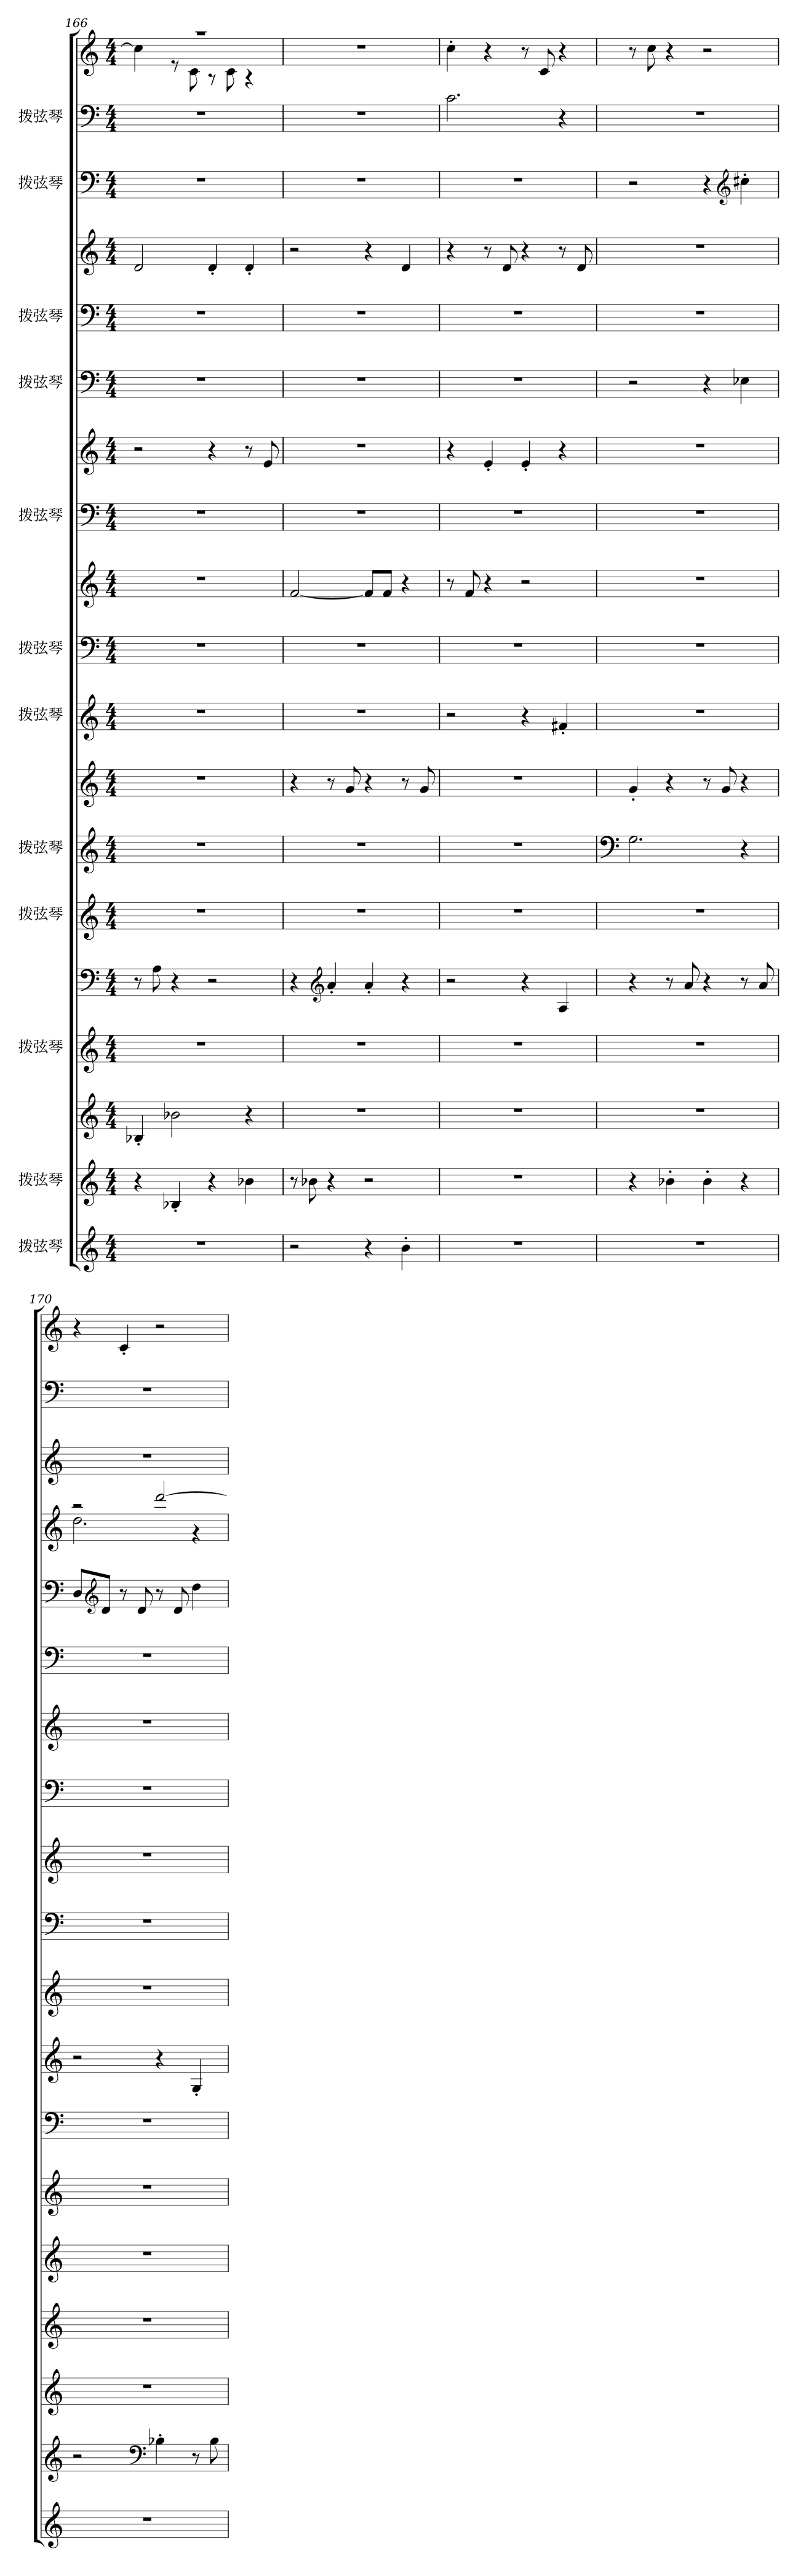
**kern	**kern	**kern	**kern	**kern	**kern	**kern	**kern	**kern	**kern	**kern	**kern	**kern	**kern	**kern	**kern	**kern	**kern	**kern
*part12	*part11	*part11	*part10	*part10	*part9	*part8	*part8	*part7	*part6	*part6	*part5	*part5	*part4	*part3	*part3	*part2	*part1	*part1
*staff19	*staff18	*staff17	*staff16	*staff15	*staff14	*staff13	*staff12	*staff11	*staff10	*staff9	*staff8	*staff7	*staff6	*staff5	*staff4	*staff3	*staff2	*staff1
*I"拨弦琴	*I"拨弦琴	*	*I"拨弦琴	*	*I"拨弦琴	*I"拨弦琴	*	*I"拨弦琴	*I"拨弦琴	*	*I"拨弦琴	*	*I"拨弦琴	*I"拨弦琴	*	*I"拨弦琴	*I"拨弦琴	*
*clefG2	*clefG2	*clefG2	*clefG2	*clefF4	*clefG2	*clefG2	*clefG2	*clefG2	*clefF4	*clefG2	*clefF4	*clefG2	*clefF4	*clefF4	*clefG2	*clefF4	*clefF4	*clefG2
*k[]	*k[]	*k[]	*k[]	*k[]	*k[]	*k[]	*k[]	*k[]	*k[]	*k[]	*k[]	*k[]	*k[]	*k[]	*k[]	*k[]	*k[]	*k[]
*M4/4	*M4/4	*M4/4	*M4/4	*M4/4	*M4/4	*M4/4	*M4/4	*M4/4	*M4/4	*M4/4	*M4/4	*M4/4	*M4/4	*M4/4	*M4/4	*M4/4	*M4/4	*M4/4
=166	=166	=166	=166	=166	=166	=166	=166	=166	=166	=166	=166	=166	=166	=166	=166	=166	=166	=166
*	*	*	*	*	*	*	*	*	*	*	*	*	*	*	*	*	*	*^
1r	4r	4B-X'/	1r	8r	1r	1r	1r	1r	1r	1r	1r	2r	1r	1r	2d/	1r	1r	1r	4cc\]
.	.	.	.	8A\	.	.	.	.	.	.	.	.	.	.	.	.	.	.	.
.	4B-X'/	2b-X\	.	4r	.	.	.	.	.	.	.	.	.	.	.	.	.	.	8r
.	.	.	.	.	.	.	.	.	.	.	.	.	.	.	.	.	.	.	8c\
.	4r	.	.	2r	.	.	.	.	.	.	.	4r	.	.	4d'/	.	.	.	8r
.	.	.	.	.	.	.	.	.	.	.	.	.	.	.	.	.	.	.	8c\
.	4b-X\	4r	.	.	.	.	.	.	.	.	.	8r	.	.	4d'/	.	.	.	4r
.	.	.	.	.	.	.	.	.	.	.	.	8e/	.	.	.	.	.	.	.
*	*	*	*	*	*	*	*	*	*	*	*	*	*	*	*	*	*	*v	*v
=167	=167	=167	=167	=167	=167	=167	=167	=167	=167	=167	=167	=167	=167	=167	=167	=167	=167	=167
2r	8r	1r	1r	4r	1r	1r	4r	1r	1r	[2f/	1r	1r	1r	1r	2r	1r	1r	1r
.	8b-X\	.	.	.	.	.	.	.	.	.	.	.	.	.	.	.	.	.
*	*	*	*	*clefG2	*	*	*	*	*	*	*	*	*	*	*	*	*	*
.	4r	.	.	4a'/	.	.	8r	.	.	.	.	.	.	.	.	.	.	.
.	.	.	.	.	.	.	8g/	.	.	.	.	.	.	.	.	.	.	.
4r	2r	.	.	4a'/	.	.	4r	.	.	8f/L]	.	.	.	.	4r	.	.	.
.	.	.	.	.	.	.	.	.	.	8f/J	.	.	.	.	.	.	.	.
4b'\	.	.	.	4r	.	.	8r	.	.	4r	.	.	.	.	4d/	.	.	.
.	.	.	.	.	.	.	8g/	.	.	.	.	.	.	.	.	.	.	.
=168	=168	=168	=168	=168	=168	=168	=168	=168	=168	=168	=168	=168	=168	=168	=168	=168	=168	=168
1r	1r	1r	1r	2r	1r	1r	1r	2r	1r	8r	1r	4r	1r	1r	4r	1r	2.c\	4cc'\
.	.	.	.	.	.	.	.	.	.	8f/	.	.	.	.	.	.	.	.
.	.	.	.	.	.	.	.	.	.	4r	.	4e'/	.	.	8r	.	.	4r
.	.	.	.	.	.	.	.	.	.	.	.	.	.	.	8d/	.	.	.
.	.	.	.	4r	.	.	.	4r	.	2r	.	4e'/	.	.	4r	.	.	8r
.	.	.	.	.	.	.	.	.	.	.	.	.	.	.	.	.	.	8c/
.	.	.	.	4A/	.	.	.	4f#X'/	.	.	.	4r	.	.	8r	.	4r	4r
.	.	.	.	.	.	.	.	.	.	.	.	.	.	.	8d/	.	.	.
!!LO:PB:g=z
=169	=169	=169	=169	=169	=169	=169	=169	=169	=169	=169	=169	=169	=169	=169	=169	=169	=169	=169
*	*	*	*	*	*	*clefF4	*	*	*	*	*	*	*	*	*	*	*	*
1r	4r	1r	1r	4r	1r	2.G\	4g'/	1r	1r	1r	1r	1r	2r	1r	1r	2r	1r	8r
.	.	.	.	.	.	.	.	.	.	.	.	.	.	.	.	.	.	8cc\
.	4b-X'\	.	.	8r	.	.	4r	.	.	.	.	.	.	.	.	.	.	4r
.	.	.	.	8a/	.	.	.	.	.	.	.	.	.	.	.	.	.	.
.	4b-'\	.	.	4r	.	.	8r	.	.	.	.	.	4r	.	.	4r	.	2r
.	.	.	.	.	.	.	8g/	.	.	.	.	.	.	.	.	.	.	.
*	*	*	*	*	*	*	*	*	*	*	*	*	*	*	*	*clefG2	*	*
.	4r	.	.	8r	.	4r	4r	.	.	.	.	.	4E-X\	.	.	4cc#X'\	.	.
.	.	.	.	8a/	.	.	.	.	.	.	.	.	.	.	.	.	.	.
=170	=170	=170	=170	=170	=170	=170	=170	=170	=170	=170	=170	=170	=170	=170	=170	=170	=170	=170
*	*	*	*	*	*	*	*	*	*	*	*	*	*	*	*^	*	*	*
1r	2r	1r	1r	1r	1r	1r	2r	1r	1r	1r	1r	1r	1r	8D/L	2r	2.dd\	1r	1r	4r
*	*	*	*	*	*	*	*	*	*	*	*	*	*	*clefG2	*	*	*	*	*
.	.	.	.	.	.	.	.	.	.	.	.	.	.	8d/J	.	.	.	.	.
.	.	.	.	.	.	.	.	.	.	.	.	.	.	8r	.	.	.	.	4c'/
.	.	.	.	.	.	.	.	.	.	.	.	.	.	8d/	.	.	.	.	.
*	*clefF4	*	*	*	*	*	*	*	*	*	*	*	*	*	*	*	*	*	*
.	4B-X'\	.	.	.	.	.	4r	.	.	.	.	.	.	8r	[2ddd/	.	.	.	2r
.	.	.	.	.	.	.	.	.	.	.	.	.	.	8d/	.	.	.	.	.
.	8r	.	.	.	.	.	4G'/	.	.	.	.	.	.	4dd\	.	4r	.	.	.
.	8B-\	.	.	.	.	.	.	.	.	.	.	.	.	.	.	.	.	.	.
*	*	*	*	*	*	*	*	*	*	*	*	*	*	*	*v	*v	*	*	*
=	=	=	=	=	=	=	=	=	=	=	=	=	=	=	=	=	=	=
*-	*-	*-	*-	*-	*-	*-	*-	*-	*-	*-	*-	*-	*-	*-	*-	*-	*-	*-
